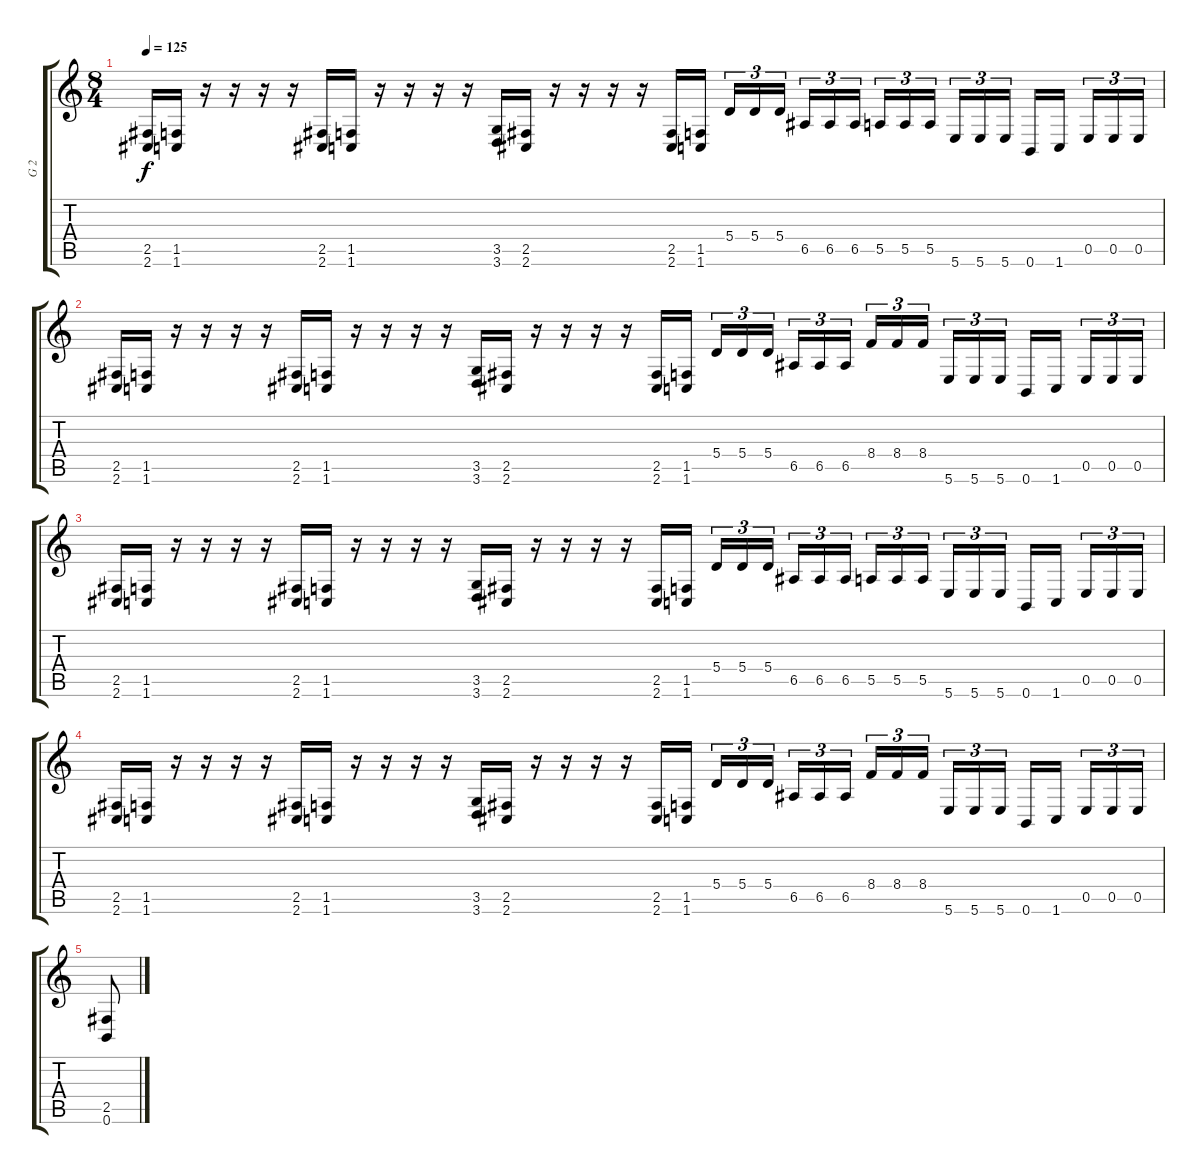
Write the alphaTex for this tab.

\track ("G 2" "G 2") {instrument distortionguitar}
\staff {score tabs}
\tuning (B3 Gb3 D3 A2 E2 B1) {hide}
\ts (8 4)
\tempo 125
\clef g2
\ks c
(2.5 2.6).16{dy f} (1.5 1.6).16 r.16 r.16 r.16 r.16 (2.5 2.6).16 (1.5 1.6).16 r.16 r.16 r.16 r.16 (3.5 3.6).16 (2.5 2.6).16 r.16 r.16 r.16 r.16 (2.5 2.6).16 (1.5 1.6).16 5.4.16{tu (3 2)} 5.4.16{tu (3 2)} 5.4.16{tu (3 2) beam splitsecondary} 6.5.16{tu (3 2)} 6.5.16{tu (3 2)} 6.5.16{tu (3 2)} 5.5.16{tu (3 2)} 5.5.16{tu (3 2)} 5.5.16{tu (3 2) beam splitsecondary} 5.6.16{tu (3 2)} 5.6.16{tu (3 2)} 5.6.16{tu (3 2)} 0.6.16 1.6.16{beam splitsecondary} 0.5.16{tu (3 2)} 0.5.16{tu (3 2)} 0.5.16{tu (3 2)} |
(2.5 2.6).16 (1.5 1.6).16 r.16 r.16 r.16 r.16 (2.5 2.6).16 (1.5 1.6).16 r.16 r.16 r.16 r.16 (3.5 3.6).16 (2.5 2.6).16 r.16 r.16 r.16 r.16 (2.5 2.6).16 (1.5 1.6).16 5.4.16{tu (3 2)} 5.4.16{tu (3 2)} 5.4.16{tu (3 2) beam splitsecondary} 6.5.16{tu (3 2)} 6.5.16{tu (3 2)} 6.5.16{tu (3 2)} 8.4.16{tu (3 2)} 8.4.16{tu (3 2)} 8.4.16{tu (3 2) beam splitsecondary} 5.6.16{tu (3 2)} 5.6.16{tu (3 2)} 5.6.16{tu (3 2)} 0.6.16 1.6.16{beam splitsecondary} 0.5.16{tu (3 2)} 0.5.16{tu (3 2)} 0.5.16{tu (3 2)} |
(2.5 2.6).16 (1.5 1.6).16 r.16 r.16 r.16 r.16 (2.5 2.6).16 (1.5 1.6).16 r.16 r.16 r.16 r.16 (3.5 3.6).16 (2.5 2.6).16 r.16 r.16 r.16 r.16 (2.5 2.6).16 (1.5 1.6).16 5.4.16{tu (3 2)} 5.4.16{tu (3 2)} 5.4.16{tu (3 2) beam splitsecondary} 6.5.16{tu (3 2)} 6.5.16{tu (3 2)} 6.5.16{tu (3 2)} 5.5.16{tu (3 2)} 5.5.16{tu (3 2)} 5.5.16{tu (3 2) beam splitsecondary} 5.6.16{tu (3 2)} 5.6.16{tu (3 2)} 5.6.16{tu (3 2)} 0.6.16 1.6.16{beam splitsecondary} 0.5.16{tu (3 2)} 0.5.16{tu (3 2)} 0.5.16{tu (3 2)} |
(2.5 2.6).16 (1.5 1.6).16 r.16 r.16 r.16 r.16 (2.5 2.6).16 (1.5 1.6).16 r.16 r.16 r.16 r.16 (3.5 3.6).16 (2.5 2.6).16 r.16 r.16 r.16 r.16 (2.5 2.6).16 (1.5 1.6).16 5.4.16{tu (3 2)} 5.4.16{tu (3 2)} 5.4.16{tu (3 2) beam splitsecondary} 6.5.16{tu (3 2)} 6.5.16{tu (3 2)} 6.5.16{tu (3 2)} 8.4.16{tu (3 2)} 8.4.16{tu (3 2)} 8.4.16{tu (3 2) beam splitsecondary} 5.6.16{tu (3 2)} 5.6.16{tu (3 2)} 5.6.16{tu (3 2)} 0.6.16 1.6.16{beam splitsecondary} 0.5.16{tu (3 2)} 0.5.16{tu (3 2)} 0.5.16{tu (3 2)} |
(2.5 0.6).8
